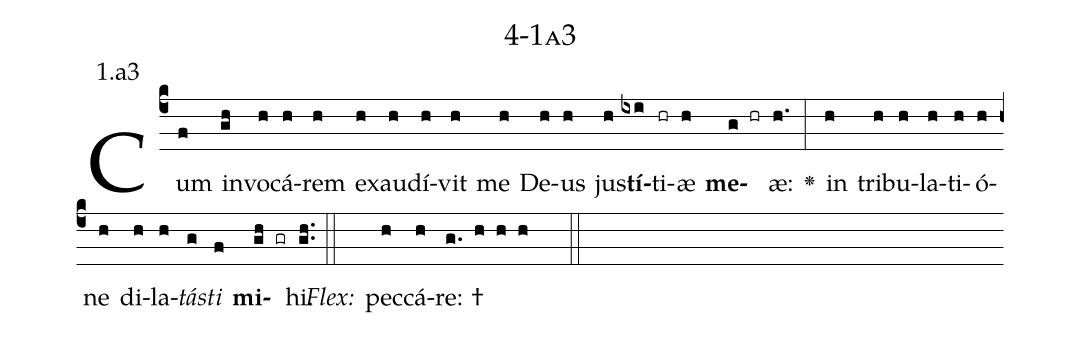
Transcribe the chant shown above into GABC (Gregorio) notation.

name: 4-1a3;
annotation: 1.a3;
%%
(c4)Cum(f) in(gh)vo(h)cá(h)rem(h) ex(h)au(h)dí(h)vit(h) me(h) De(h)us(h) jus(h)<b>tí</b>(ixi)ti(hr)æ(h) <b>me</b>(g hr)æ:(h.) <v>\greheightstar</v>(:) in(h) tri(h)bu(h)la(h)ti(h)ó(h)ne(h) di(h)la(h)<i>tás</i>(g)<i>ti</i>(f) <b>mi</b>(gh gr)hi.(gh..) (::)
<i>Flex:</i>()  pec(h)cá(h)re: †(g. h h h  ::)

%E(h) u(h) o(g) u(f) a(gh) e.(gh..) (::)
